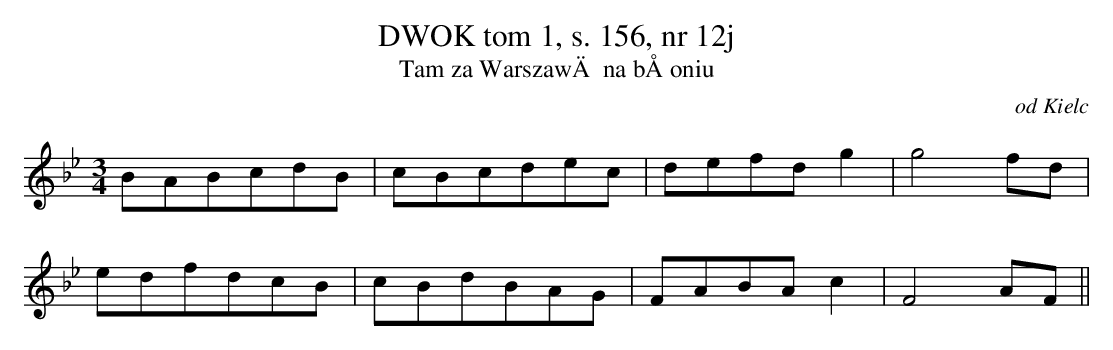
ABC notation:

X:1
T: DWOK tom 1, s. 156, nr 12j
T: Tam za WarszawÄ na bÅoniu
O: od Kielc
M: 3/4
L: 1/8
K: Bb
BABcdB | cBcdec | defdg2 | g4fd |
edfdcB | cBdBAG | FABAc2 | F4AF||
